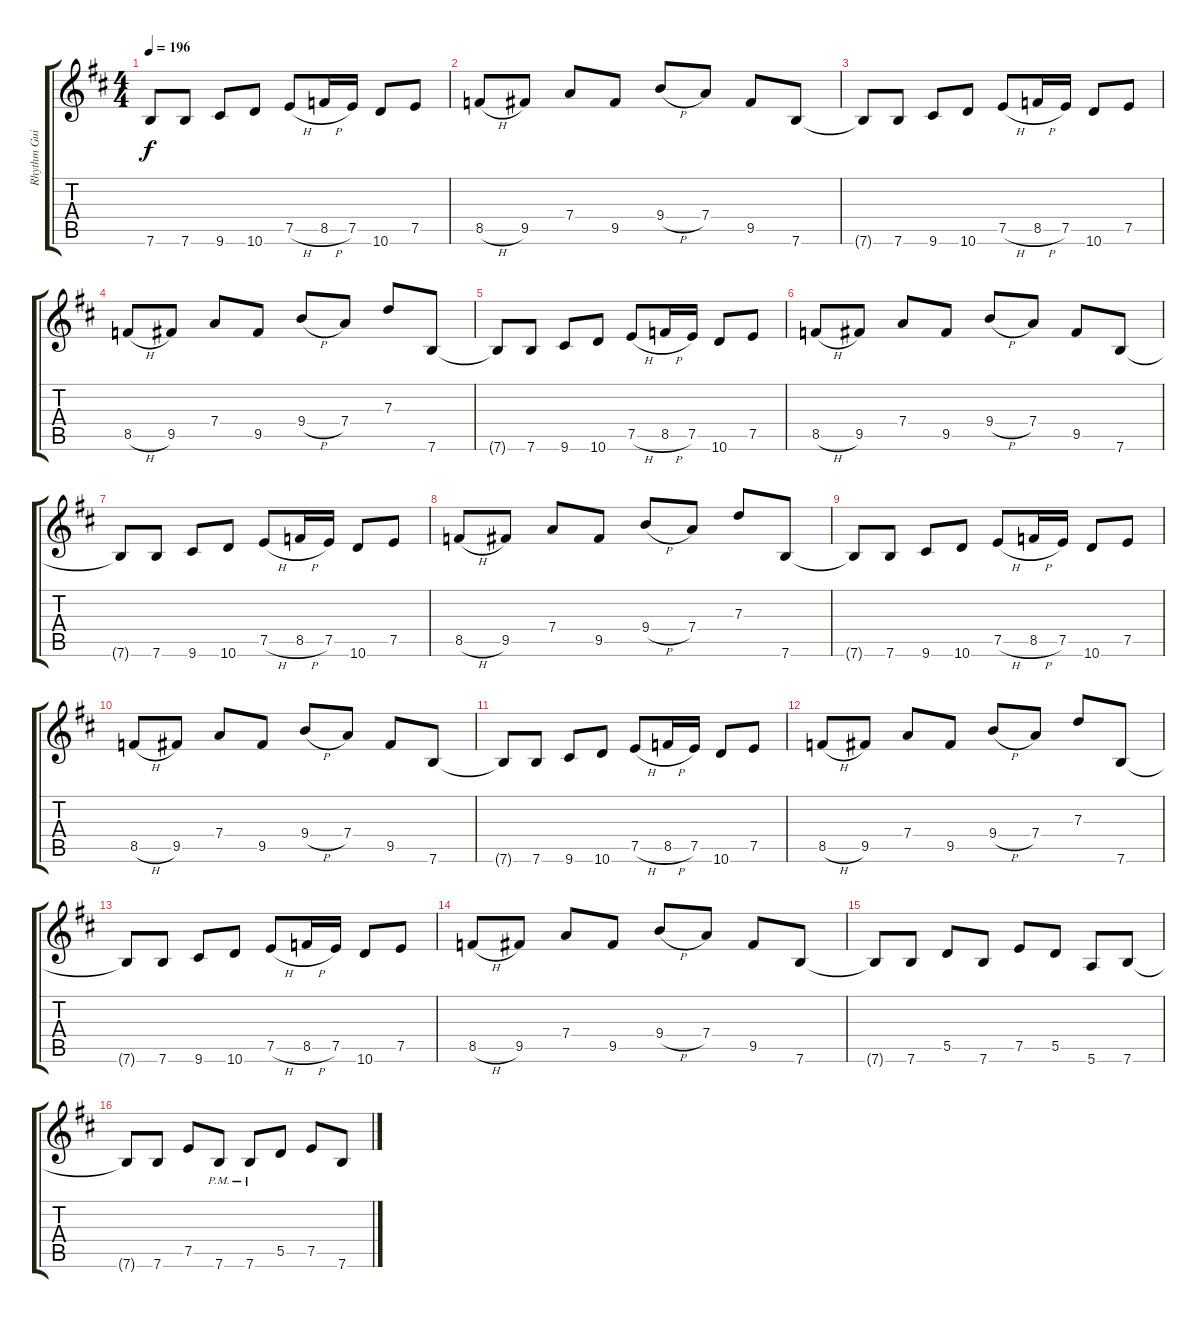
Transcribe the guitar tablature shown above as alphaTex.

\track ("Rhythm Guitar (Friedman)" "Rhythm Gui") {instrument distortionguitar}
\staff {score tabs}
\tuning (E4 B3 G3 D3 A2 E2) {hide}
\ts (4 4)
\tempo 196
\clef g2
\ks d
7.6{t}.8{dy f} 7.6.8 9.6.8 10.6.8 7.5{h}.8 8.5{h}.16 7.5.16 10.6.8 7.5.8 |
8.5{h}.8 9.5.8 7.4.8 9.5.8 9.4{h}.8 7.4.8 9.5.8 7.6.8 |
7.6{t}.8 7.6.8 9.6.8 10.6.8 7.5{h}.8 8.5{h}.16 7.5.16 10.6.8 7.5.8 |
8.5{h}.8 9.5.8 7.4.8 9.5.8 9.4{h}.8 7.4.8 7.3.8 7.6.8 |
7.6{t}.8 7.6.8 9.6.8 10.6.8 7.5{h}.8 8.5{h}.16 7.5.16 10.6.8 7.5.8 |
8.5{h}.8 9.5.8 7.4.8 9.5.8 9.4{h}.8 7.4.8 9.5.8 7.6.8 |
7.6{t}.8 7.6.8 9.6.8 10.6.8 7.5{h}.8 8.5{h}.16 7.5.16 10.6.8 7.5.8 |
8.5{h}.8 9.5.8 7.4.8 9.5.8 9.4{h}.8 7.4.8 7.3.8 7.6.8 |
7.6{t}.8 7.6.8 9.6.8 10.6.8 7.5{h}.8 8.5{h}.16 7.5.16 10.6.8 7.5.8 |
8.5{h}.8 9.5.8 7.4.8 9.5.8 9.4{h}.8 7.4.8 9.5.8 7.6.8 |
7.6{t}.8 7.6.8 9.6.8 10.6.8 7.5{h}.8 8.5{h}.16 7.5.16 10.6.8 7.5.8 |
8.5{h}.8 9.5.8 7.4.8 9.5.8 9.4{h}.8 7.4.8 7.3.8 7.6.8 |
7.6{t}.8 7.6.8 9.6.8 10.6.8 7.5{h}.8 8.5{h}.16 7.5.16 10.6.8 7.5.8 |
8.5{h}.8 9.5.8 7.4.8 9.5.8 9.4{h}.8 7.4.8 9.5.8 7.6.8 |
7.6{t}.8 7.6.8 5.5.8 7.6.8 7.5.8 5.5.8 5.6.8 7.6.8 |
7.6{t}.8 7.6.8 7.5.8 7.6{pm}.8 7.6{pm}.8 5.5.8 7.5.8 7.6.8
